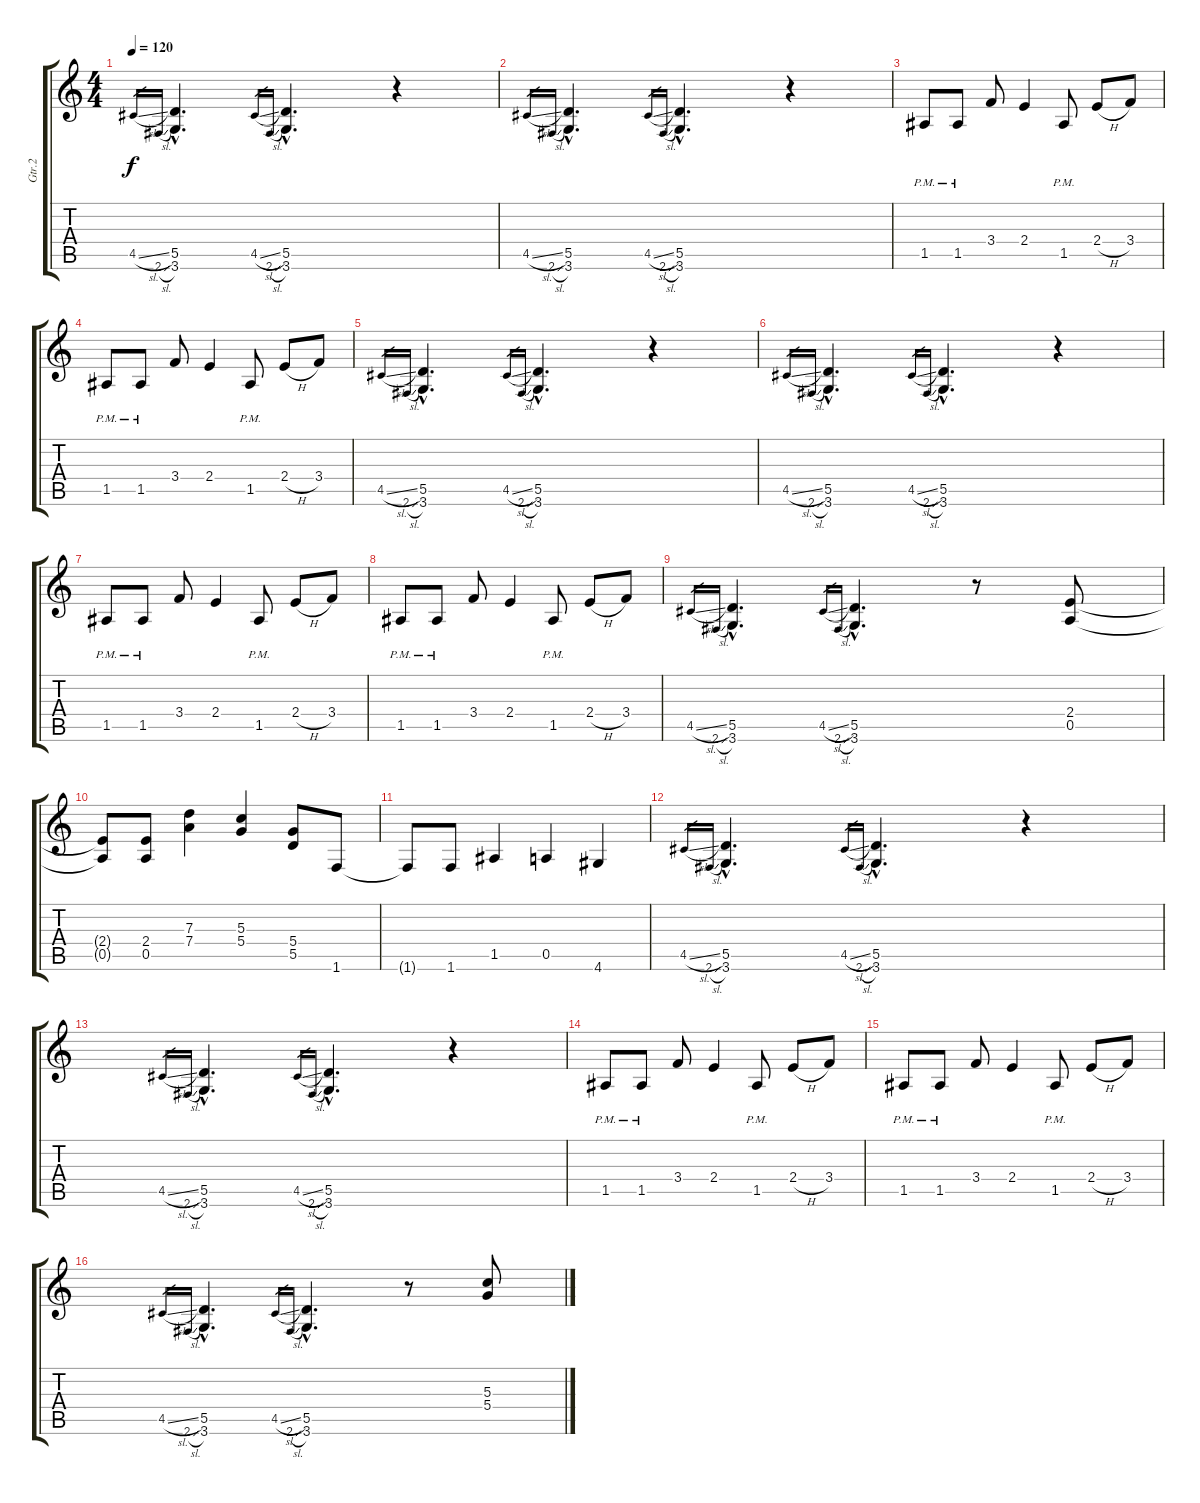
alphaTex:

\track ("Gtr.2" "Gtr.2") {instrument overdrivenguitar}
\staff {score tabs}
\tuning (E4 B3 G3 D3 A2 E2) {hide}
\ts (4 4)
\tempo 120
\clef g2
\ks c
4.5{sl}.16{gr dy f instrument overdrivenguitar} 2.6{sl}.16{gr} (5.5{hac} 3.6{hac}).4{d} 4.5{sl}.16{gr} 2.6{sl}.16{gr} (5.5{hac} 3.6{hac}).4{d} r.4 |
4.5{sl}.16{gr} 2.6{sl}.16{gr} (5.5{hac} 3.6{hac}).4{d} 4.5{sl}.16{gr} 2.6{sl}.16{gr} (5.5{hac} 3.6{hac}).4{d} r.4 |
1.5{pm}.8 1.5{pm}.8 3.4.8 2.4.4 1.5{pm}.8 2.4{h}.8 3.4.8 |
1.5{pm}.8 1.5{pm}.8 3.4.8 2.4.4 1.5{pm}.8 2.4{h}.8 3.4.8 |
4.5{sl}.16{gr} 2.6{sl}.16{gr} (5.5{hac} 3.6{hac}).4{d} 4.5{sl}.16{gr} 2.6{sl}.16{gr} (5.5{hac} 3.6{hac}).4{d} r.4 |
4.5{sl}.16{gr} 2.6{sl}.16{gr} (5.5{hac} 3.6{hac}).4{d} 4.5{sl}.16{gr} 2.6{sl}.16{gr} (5.5{hac} 3.6{hac}).4{d} r.4 |
1.5{pm}.8 1.5{pm}.8 3.4.8 2.4.4 1.5{pm}.8 2.4{h}.8 3.4.8 |
1.5{pm}.8 1.5{pm}.8 3.4.8 2.4.4 1.5{pm}.8 2.4{h}.8 3.4.8 |
4.5{sl}.16{gr} 2.6{sl}.16{gr} (5.5{hac} 3.6{hac}).4{d} 4.5{sl}.16{gr} 2.6{sl}.16{gr} (5.5{hac} 3.6{hac}).4{d} r.8 (2.4 0.5).8 |
(2.4{t} 0.5{t}).8 (2.4 0.5).8 (7.3 7.4).4 (5.3 5.4).4 (5.4 5.5).8 1.6.8 |
1.6{t}.8 1.6.8 1.5.4 0.5.4 4.6.4 |
4.5{sl}.16{gr} 2.6{sl}.16{gr} (5.5{hac} 3.6{hac}).4{d} 4.5{sl}.16{gr} 2.6{sl}.16{gr} (5.5{hac} 3.6{hac}).4{d} r.4 |
4.5{sl}.16{gr} 2.6{sl}.16{gr} (5.5{hac} 3.6{hac}).4{d} 4.5{sl}.16{gr} 2.6{sl}.16{gr} (5.5{hac} 3.6{hac}).4{d} r.4 |
1.5{pm}.8 1.5{pm}.8 3.4.8 2.4.4 1.5{pm}.8 2.4{h}.8 3.4.8 |
1.5{pm}.8 1.5{pm}.8 3.4.8 2.4.4 1.5{pm}.8 2.4{h}.8 3.4.8 |
4.5{sl}.16{gr} 2.6{sl}.16{gr} (5.5{hac} 3.6{hac}).4{d} 4.5{sl}.16{gr} 2.6{sl}.16{gr} (5.5{hac} 3.6{hac}).4{d} r.8 (5.3 5.4).8
